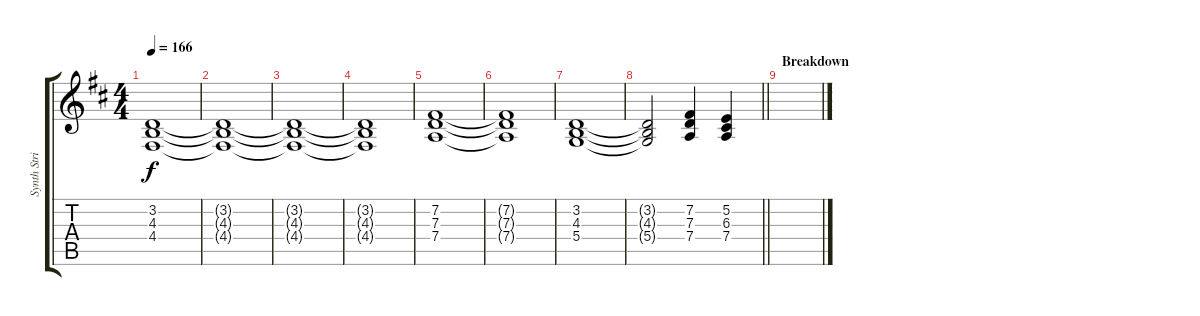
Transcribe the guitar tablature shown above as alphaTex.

\track ("Synth Strings" "Synth Stri") {instrument pad7halo}
\staff {score tabs}
\tuning (E4 B3 G3 D3 A2 E2) {hide}
\ts (4 4)
\tempo 166
\clef g2
\ks d
(3.2 4.3 4.4).1{dy f} |
(3.2{t} 4.3{t} 4.4{t}).1 |
(3.2{t} 4.3{t} 4.4{t}).1 |
(3.2{t} 4.3{t} 4.4{t}).1 |
(7.2 7.3 7.4).1 |
(7.2{t} 7.3{t} 7.4{t}).1 |
(3.2 4.3 5.4).1 |
\barLineRight lightlight
(3.2{t} 4.3{t} 5.4{t}).2 (7.2 7.3 7.4).4 (5.2 6.3 7.4).4 |
\section ("" "Breakdown")
